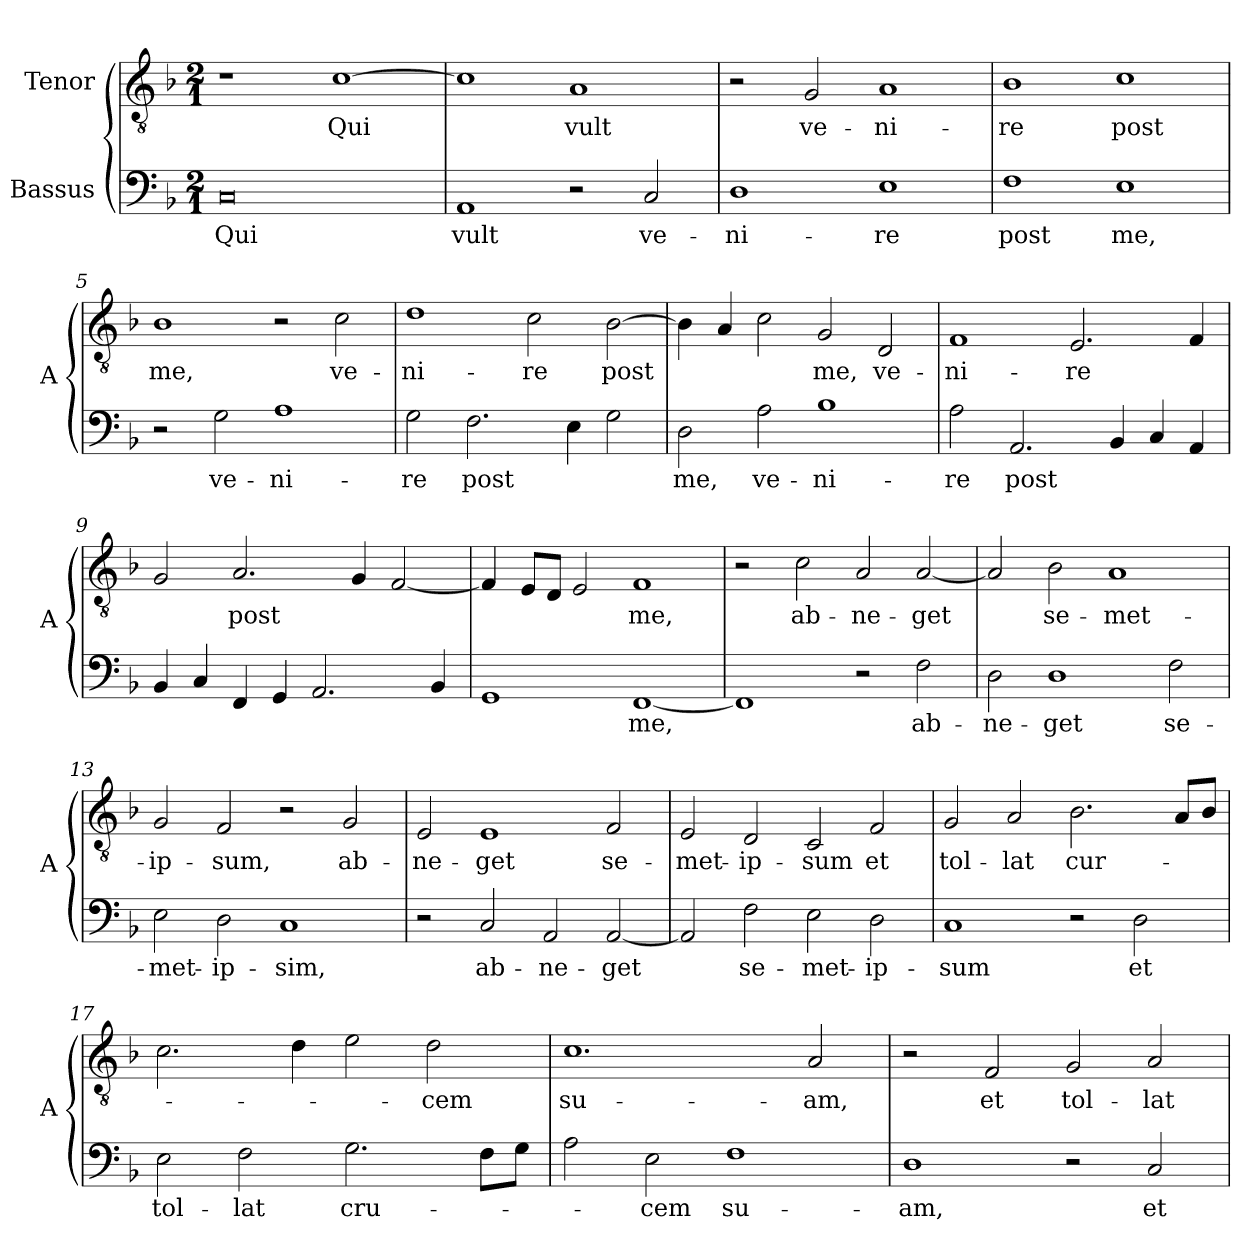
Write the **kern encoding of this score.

**kern	**text	**kern	**text
*part2	*part2	*part1	*part1
*staff2	*staff2	*staff1	*staff1
*I"Bassus	*	*I"Tenor	*
*I'A	*	*	*
*clefF4	*	*clefGv2	*
*k[b-]	*	*k[b-]	*
*F:	*	*F:	*
*M2/1	*	*M2/1	*
=1	=1	=1	=1
0C	Qui	1r	.
.	.	[1c	Qui
=2	=2	=2	=2
1AA	vult	1c]	.
2r	.	1A	vult
2C	ve-	.	.
=3	=3	=3	=3
1D	-ni-	2r	.
.	.	2G	ve-
1E	-re	1A	-ni-
=4	=4	=4	=4
1F	post	1B-	-re
1E	me,	1c	post
=5	=5	=5	=5
2r	.	1B-	me,
2G	ve-	.	.
1A	-ni-	2r	.
.	.	2c	ve-
=6	=6	=6	=6
2G	-re	1d	-ni-
2.F	post	.	.
.	.	2c	-re
4E	.	.	.
2G	.	[2B-	post
=7	=7	=7	=7
2D	me,	4B-]	.
.	.	4A	.
2A	ve-	2c	.
1B-	-ni-	2G	me,
.	.	2D	ve-
=8	=8	=8	=8
2A	-re	1F	-ni-
2.AA	post	.	.
.	.	2.E	-re
4BB-	.	.	.
4C	.	.	.
4AA	.	4F	.
=9	=9	=9	=9
4BB-	.	2G	.
4C	.	.	.
4FF	.	2.A	post
4GG	.	.	.
2.AA	.	.	.
.	.	4G	.
.	.	[2F	.
4BB-	.	.	.
=10	=10	=10	=10
1GG	.	4F]	.
.	.	8EL	.
.	.	8DJ	.
.	.	2E	.
[1FF	me,	1F	me,
=11	=11	=11	=11
1FF]	.	2r	.
.	.	2c	ab-
2r	.	2A	-ne-
2F	ab-	[2A	-get
=12	=12	=12	=12
2D	-ne-	2A]	.
1D	-get	2B-	se-
.	.	1A	-met-
2F	se-	.	.
=13	=13	=13	=13
2E	-met-	2G	-ip-
2D	-ip-	2F	-sum,
1C	-sim,	2r	.
.	.	2G	ab-
=14	=14	=14	=14
2r	.	2E	-ne-
2C	ab-	1E	-get
2AA	-ne-	.	.
[2AA	-get	2F	se-
=15	=15	=15	=15
2AA]	.	2E	-met-
2F	se-	2D	-ip-
2E	-met-	2C	-sum
2D	-ip-	2F	et
=16	=16	=16	=16
1C	-sum	2G	tol-
.	.	2A	-lat
2r	.	2.B-	cur-
2D	et	.	.
.	.	8AL	.
.	.	8B-J	.
=17	=17	=17	=17
2E	tol-	2.c	.
2F	-lat	.	.
.	.	4d	.
2.G	cru-	2e	.
.	.	2d	-cem
8FL	.	.	.
8GJ	.	.	.
=18	=18	=18	=18
2A	.	1.c	su-
2E	-cem	.	.
1F	su-	.	.
.	.	2A	-am,
=19	=19	=19	=19
1D	-am,	2r	.
.	.	2F	et
2r	.	2G	tol-
2C	et	2A	-lat
=	=	=	=
*-	*-	*-	*-
